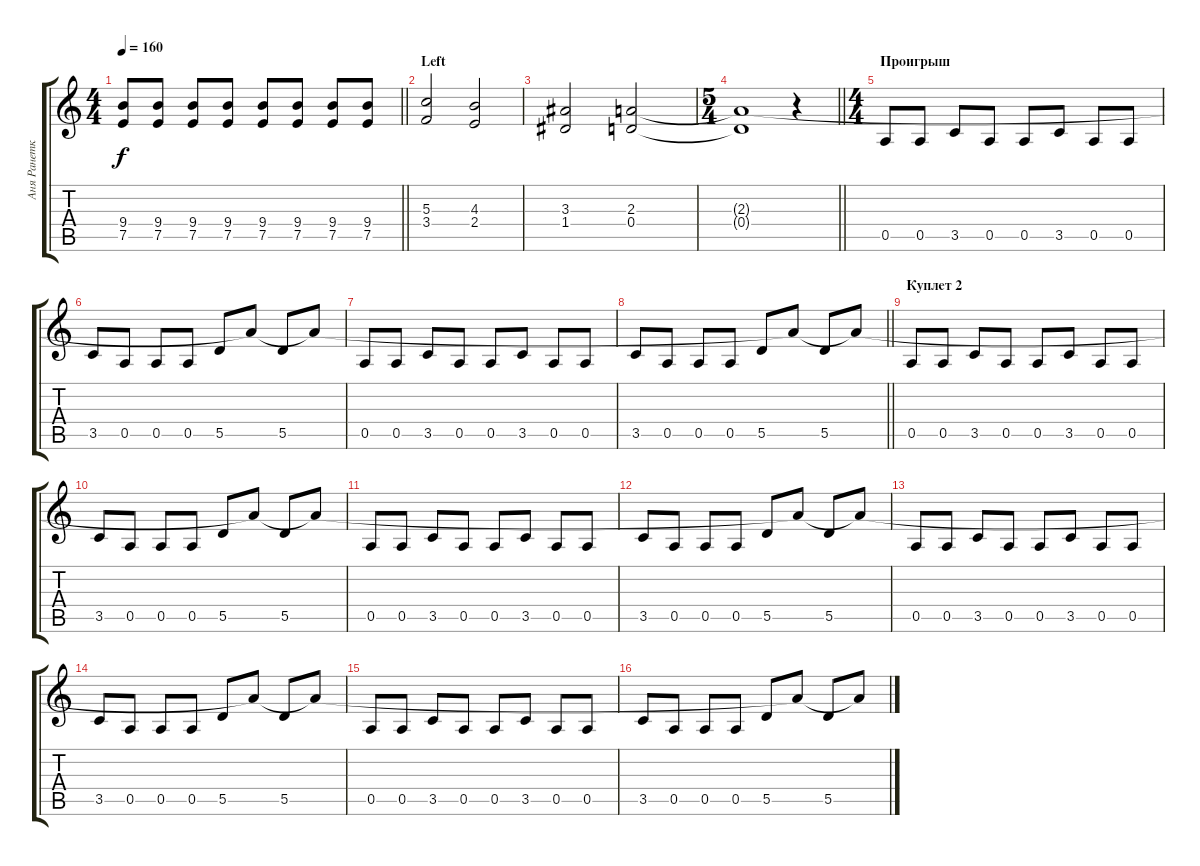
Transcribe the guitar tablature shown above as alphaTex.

\track ("Аня Ранетка" "Аня Ранетк") {instrument acousticguitarsteel}
\staff {score tabs}
\tuning (E4 B3 G3 D3 A2 E2) {hide}
\ts (4 4)
\tempo 160
\clef g2
\barLineRight lightlight
\ks c
(9.4 7.5).8{dy f} (9.4 7.5).8 (9.4 7.5).8 (9.4 7.5).8 (9.4 7.5).8 (9.4 7.5).8 (9.4 7.5).8 (9.4 7.5).8 |
\section ("" "Left")
(5.3 3.4).2 (4.3 2.4).2 |
(3.3 1.4).2 (2.3 0.4).2 |
\ts (5 4)
\barLineRight lightlight
(2.3{t} 0.4{t}).1 r.4 |
\ts (4 4)
\section ("" "Проигрыш")
0.5.8 0.5.8 3.5.8 0.5.8 0.5.8 3.5.8 0.5.8 0.5.8 |
3.5.8 0.5.8 0.5.8 0.5.8 5.5.8 2.3{t}.8 5.5.8 2.3{t}.8 |
0.5.8 0.5.8 3.5.8 0.5.8 0.5.8 3.5.8 0.5.8 0.5.8 |
\barLineRight lightlight
3.5.8 0.5.8 0.5.8 0.5.8 5.5.8 2.3{t}.8 5.5.8 2.3{t}.8 |
\section ("" "Куплет 2")
0.5.8 0.5.8 3.5.8 0.5.8 0.5.8 3.5.8 0.5.8 0.5.8 |
3.5.8 0.5.8 0.5.8 0.5.8 5.5.8 2.3{t}.8 5.5.8 2.3{t}.8 |
0.5.8 0.5.8 3.5.8 0.5.8 0.5.8 3.5.8 0.5.8 0.5.8 |
3.5.8 0.5.8 0.5.8 0.5.8 5.5.8 2.3{t}.8 5.5.8 2.3{t}.8 |
0.5.8 0.5.8 3.5.8 0.5.8 0.5.8 3.5.8 0.5.8 0.5.8 |
3.5.8 0.5.8 0.5.8 0.5.8 5.5.8 2.3{t}.8 5.5.8 2.3{t}.8 |
0.5.8 0.5.8 3.5.8 0.5.8 0.5.8 3.5.8 0.5.8 0.5.8 |
3.5.8 0.5.8 0.5.8 0.5.8 5.5.8 2.3{t}.8 5.5.8 2.3{t}.8
